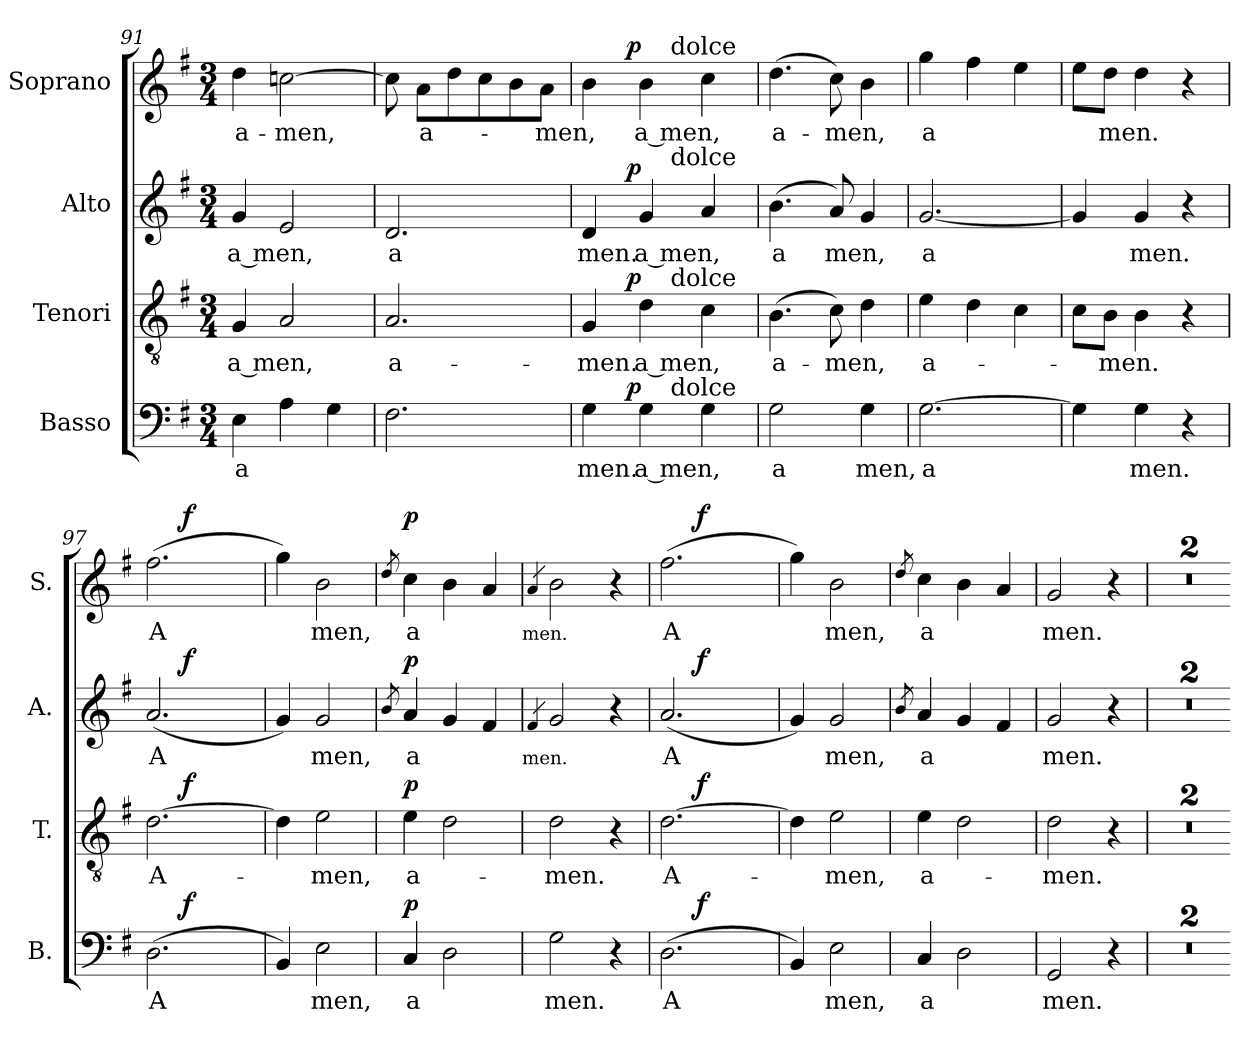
**kern	**text	**dynam	**kern	**text	**dynam	**kern	**text	**dynam	**kern	**text	**dynam
*part4	*part4	*part4	*part3	*part3	*part3	*part2	*part2	*part2	*part1	*part1	*part1
*staff4	*staff4	*staff4	*staff3	*staff3	*staff3	*staff2	*staff2	*staff2	*staff1	*staff1	*staff1
*I"Basso	*	*	*I"Tenori	*	*	*I"Alto	*	*	*I"Soprano	*	*
*I'B.	*	*	*I'T.	*	*	*I'A.	*	*	*I'S.	*	*
*clefF4	*	*	*clefGv2	*	*	*clefG2	*	*	*clefG2	*	*
*k[f#]	*	*	*k[f#]	*	*	*k[f#]	*	*	*k[f#]	*	*
*G:	*	*	*G:	*	*	*G:	*	*	*G:	*	*
*M3/4	*	*	*M3/4	*	*	*M3/4	*	*	*M3/4	*	*
=91	=91	=91	=91	=91	=91	=91	=91	=91	=91	=91	=91
!	!LO:LY:b:cj	!	!	!LO:LY:b:cj	!	!	!LO:LY:b:cj	!	!	!LO:LY:b:cj	!
4E\	a	.	4G/	a men,	.	4g/	a men,	.	4dd\	a-	.
!	!	!	!	!	!	!	!	!	!	!LO:LY:b	!
4A\	.	.	2A/	.	.	2e/	.	.	[>2ccn\	-men,	.
4G\	.	.	.	.	.	.	.	.	.	.	.
=92	=92	=92	=92	=92	=92	=92	=92	=92	=92	=92	=92
!	!	!	!	!LO:LY:b:cj	!	!	!LO:LY:b:cj	!	!	!	!
2.F#\	.	.	2.A/	a-	.	2.d/	a	.	8cc\]	.	.
!	!	!	!	!	!	!	!	!	!	!LO:LY:b:cj	!
.	.	.	.	.	.	.	.	.	8a\L	a-	.
.	.	.	.	.	.	.	.	.	8dd\	.	.
.	.	.	.	.	.	.	.	.	8cc\	.	.
.	.	.	.	.	.	.	.	.	8b\	.	.
!	!	!	!	!	!	!	!	!	!	!LO:LY:b	!
.	.	.	.	.	.	.	.	.	8a\J	-men,	.
=93	=93	=93	=93	=93	=93	=93	=93	=93	=93	=93	=93
!	!LO:LY:b:cj	!	!	!LO:LY:b:cj	!	!	!LO:LY:b:cj	!	!	!	!
*^	*	*	*^	*	*	*^	*	*	*^	*	*
*	*^	*	*	*	*^	*	*	*	*^	*	*	*	*^	*	*
4G\	8..ryy	4.ryy	men.	.	4G/	8..ryy	4.ryy	-men.	.	4d/	8..ryy	4.ryy	men.	.	4b\	8..ryy	4.ryy	.	.
!	!	!	!	!LO:DY:a	!	!	!	!	!LO:DY:a	!	!	!	!	!LO:DY:a	!	!	!	!	!LO:DY:a
.	2ryy	.	.	p	.	2ryy	.	.	p	.	2ryy	.	.	p	.	2ryy	.	.	p
!	!	!	!LO:LY:b:cj	!	!	!	!	!LO:LY:b:cj	!	!	!	!	!LO:LY:b:cj	!	!	!	!	!LO:LY:b:cj	!
4G\	.	.	a men,	.	4d\	.	.	a men,	.	4g/	.	.	a men,	.	4b\	.	.	a men,	.
!	!	!	!	!	!	!	!	!	!	!	!	!	!	!	!	!	!LO:TX:a:t=dolce	!	!
!	!	!	!	!	!	!	!	!	!	!	!	!LO:TX:a:t=dolce	!	!	!	!	!	!	!
!	!	!	!	!	!	!	!LO:TX:a:t=dolce	!	!	!	!	!	!	!	!	!	!	!	!
!	!	!LO:TX:a:t=dolce	!	!	!	!	!	!	!	!	!	!	!	!	!	!	!	!	!
.	.	4.ryy	.	.	.	.	4.ryy	.	.	.	.	4.ryy	.	.	.	.	4.ryy	.	.
4G\	.	.	.	.	4c\	.	.	.	.	4a/	.	.	.	.	4cc\	.	.	.	.
.	32ryy	.	.	.	.	32ryy	.	.	.	.	32ryy	.	.	.	.	32ryy	.	.	.
=94	=94	=94	=94	=94	=94	=94	=94	=94	=94	=94	=94	=94	=94	=94	=94	=94	=94	=94	=94
!	!	!	!LO:LY:b:cj	!	!	!	!	!LO:LY:b:cj	!	!	!	!	!LO:LY:b:cj	!	!	!	!	!LO:LY:b:cj	!
*v	*v	*v	*	*	*	*	*	*	*	*v	*v	*v	*	*	*v	*v	*v	*	*
*	*	*	*v	*v	*v	*	*	*	*	*	*	*	*
2G\	a	.	(>4.B\	a-	.	(>4.b\	a	.	(>4.dd\	a-	.
!	!	!	!	!LO:LY:b	!	!	!LO:LY:b	!	!	!LO:LY:b	!
.	.	.	8c\)	-men,	.	8a/)	men,	.	8cc\)	-men,	.
!	!LO:LY:b:cj	!	!	!	!	!	!	!	!	!	!
4G\	men,	.	4d\	.	.	4g/	.	.	4b\	.	.
!!LO:LB:g=z
=95	=95	=95	=95	=95	=95	=95	=95	=95	=95	=95	=95
!	!LO:LY:b:cj	!	!	!LO:LY:b:cj	!	!	!LO:LY:b:cj	!	!	!LO:LY:b:cj	!
[>2.G\	a	.	4e\	a-	.	[<2.g/	a	.	4gg\	a	.
.	.	.	4d\	.	.	.	.	.	4ff#\	.	.
.	.	.	4c\	.	.	.	.	.	4ee\	.	.
=96	=96	=96	=96	=96	=96	=96	=96	=96	=96	=96	=96
4G\]	.	.	8c\L	.	.	4g/]	.	.	8ee\L	.	.
!	!	!	!	!LO:LY:b	!	!	!	!	!	!LO:LY:b	!
.	.	.	8B\J	-men.	.	.	.	.	8dd\J	men.	.
!	!LO:LY:b:cj	!	!	!	!	!	!LO:LY:b:cj	!	!	!	!
4G\	men.	.	4B\	.	.	4g/	men.	.	4dd\	.	.
4r	.	.	4r	.	.	4r	.	.	4r	.	.
=97	=97	=97	=97	=97	=97	=97	=97	=97	=97	=97	=97
!	!LO:LY:b:cj	!	!	!LO:LY:b:cj	!	!	!LO:LY:b:cj	!	!	!LO:LY:b:cj	!
*^	*	*	*^	*	*	*^	*	*	*^	*	*
(>2.D\	8ryy	A	.	[>2.d\	8ryy	A-	.	(<2.a/	8ryy	A	.	(>2.ff#\	8ryy	A	.
.	32ryy	.	.	.	32ryy	.	.	.	32ryy	.	.	.	32ryy	.	.
!	!	!	!LO:DY:a	!	!	!	!LO:DY:a	!	!	!	!LO:DY:a	!	!	!	!LO:DY:a
.	2ryy	.	f	.	2ryy	.	f	.	2ryy	.	f	.	2ryy	.	f
.	16.ryy	.	.	.	16.ryy	.	.	.	16.ryy	.	.	.	16.ryy	.	.
*v	*v	*	*	*	*	*	*	*v	*v	*	*	*v	*v	*	*
*	*	*	*v	*v	*	*	*	*	*	*	*	*
=98	=98	=98	=98	=98	=98	=98	=98	=98	=98	=98	=98
4BB/)	.	.	4d\]	.	.	4g/)	.	.	4gg\)	.	.
!	!LO:LY:b:cj	!	!	!LO:LY:b:cj	!	!	!LO:LY:b:cj	!	!	!LO:LY:b:cj	!
2E\	men,	.	2e\	-men,	.	2g/	men,	.	2b\	men,	.
=99	=99	=99	=99	=99	=99	=99	=99	=99	=99	=99	=99
.	.	.	.	.	.	8qb/	.	.	8qdd/	.	.
!	!LO:LY:b:cj	!LO:DY:a	!	!LO:LY:b:cj	!LO:DY:a	!	!LO:LY:b:cj	!LO:DY:a	!	!LO:LY:b:cj	!LO:DY:a
4C/	a	p	4e\	a-	p	4a/	a	p	4cc\	a	p
2D\	.	.	2d\	.	.	4g/	.	.	4b\	.	.
.	.	.	.	.	.	4f#/	.	.	4a/	.	.
=100	=100	=100	=100	=100	=100	=100	=100	=100	=100	=100	=100
!	!	!	!	!	!	!	!LO:LY:b	!	!	!LO:LY:b	!
.	.	.	.	.	.	4qf#/	men.	.	4qa/	men.	.
!	!LO:LY:b:cj	!	!	!LO:LY:b:cj	!	!	!	!	!	!	!
2G\	men.	.	2d\	-men.	.	2g/	.	.	2b\	.	.
4r	.	.	4r	.	.	4r	.	.	4r	.	.
=101	=101	=101	=101	=101	=101	=101	=101	=101	=101	=101	=101
!	!LO:LY:b:cj	!	!	!LO:LY:b:cj	!	!	!LO:LY:b:cj	!	!	!LO:LY:b:cj	!
*^	*	*	*^	*	*	*^	*	*	*^	*	*
(>2.D\	8ryy	A	.	[>2.d\	8ryy	A-	.	(<2.a/	8ryy	A	.	(>2.ff#\	8ryy	A	.
.	32ryy	.	.	.	32ryy	.	.	.	32ryy	.	.	.	32ryy	.	.
!	!	!	!LO:DY:a	!	!	!	!LO:DY:a	!	!	!	!LO:DY:a	!	!	!	!LO:DY:a
.	2ryy	.	f	.	2ryy	.	f	.	2ryy	.	f	.	2ryy	.	f
.	16.ryy	.	.	.	16.ryy	.	.	.	16.ryy	.	.	.	16.ryy	.	.
*v	*v	*	*	*	*	*	*	*v	*v	*	*	*v	*v	*	*
*	*	*	*v	*v	*	*	*	*	*	*	*	*
=102	=102	=102	=102	=102	=102	=102	=102	=102	=102	=102	=102
4BB/)	.	.	4d\]	.	.	4g/)	.	.	4gg\)	.	.
!	!LO:LY:b:cj	!	!	!LO:LY:b:cj	!	!	!LO:LY:b:cj	!	!	!LO:LY:b:cj	!
2E\	men,	.	2e\	-men,	.	2g/	men,	.	2b\	men,	.
=103	=103	=103	=103	=103	=103	=103	=103	=103	=103	=103	=103
.	.	.	.	.	.	8qb/	.	.	8qdd/	.	.
!	!LO:LY:b:cj	!	!	!LO:LY:b:cj	!	!	!LO:LY:b:cj	!	!	!LO:LY:b:cj	!
4C/	a	.	4e\	a-	.	4a/	a	.	4cc\	a	.
2D\	.	.	2d\	.	.	4g/	.	.	4b\	.	.
.	.	.	.	.	.	4f#/	.	.	4a/	.	.
=104	=104	=104	=104	=104	=104	=104	=104	=104	=104	=104	=104
!	!LO:LY:b:cj	!	!	!LO:LY:b:cj	!	!	!LO:LY:b:cj	!	!	!LO:LY:b:cj	!
2GG/	men.	.	2d\	-men.	.	2g/	men.	.	2g/	men.	.
4r	.	.	4r	.	.	4r	.	.	4r	.	.
=105	=105	=105	=105	=105	=105	=105	=105	=105	=105	=105	=105
2.r	.	.	2.r	.	.	2.r	.	.	2.r	.	.
=106	==106	==106	=106	==106	==106	=106	==106	==106	==106	==106	==106
2.r	.	.	2.r	.	.	2.r	.	.	2.r	.	.
=	==	==	=	==	==	=	==	==	==	==	==
*-	*-	*-	*-	*-	*-	*-	*-	*-	*-	*-	*-
